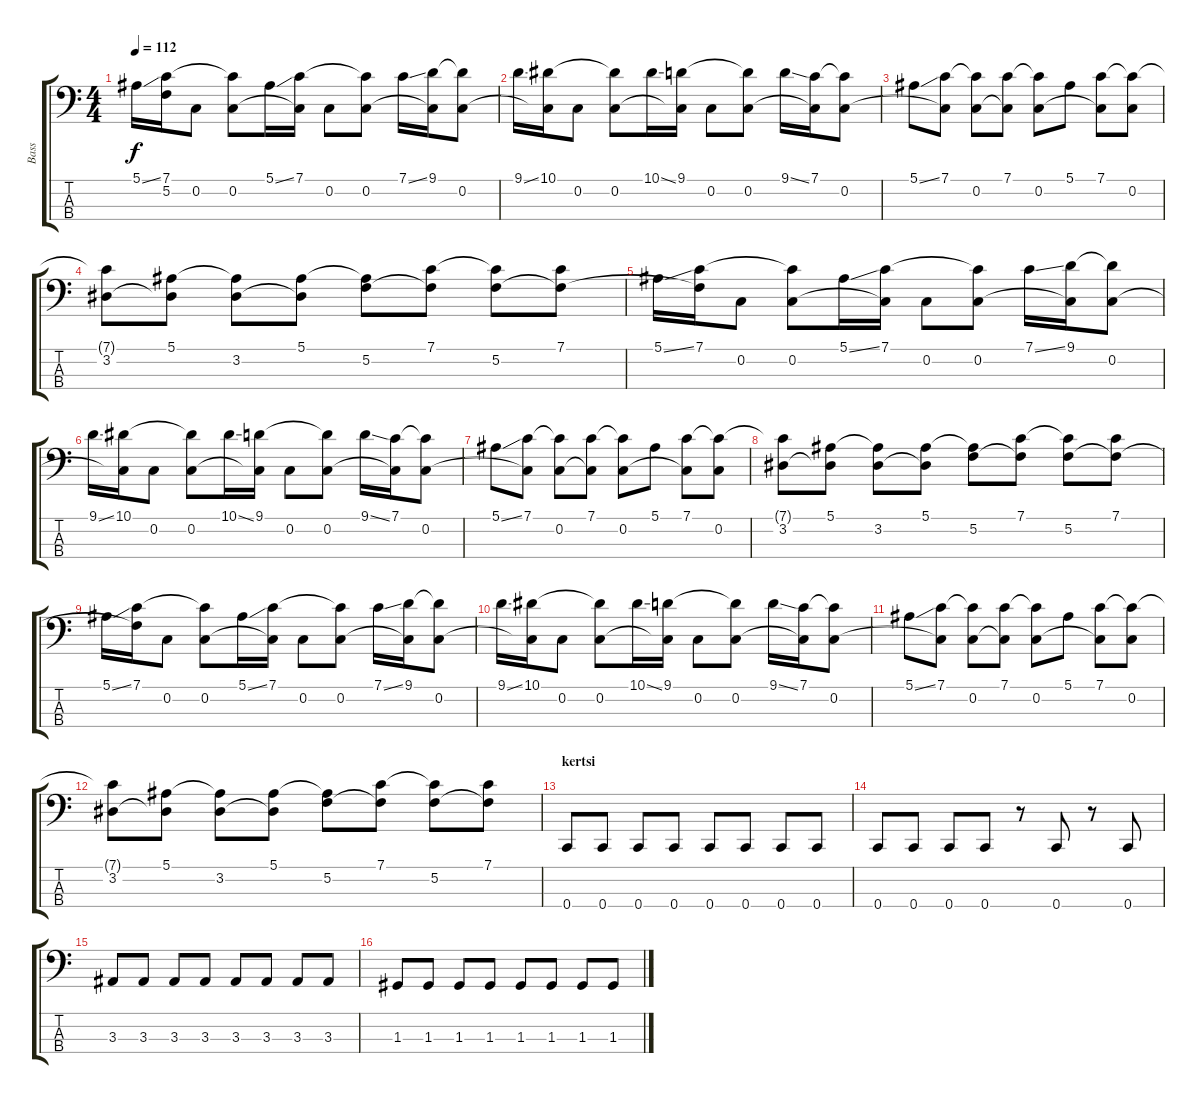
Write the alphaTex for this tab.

\track ("Bass" "Bass") {instrument electricbassfinger}
\staff {score tabs}
\tuning (F2 C2 G1 C1) {hide}
\ts (4 4)
\tempo 112
\clef f4
\ks c
5.1{ss}.16{dy f} (7.1 5.2{t}).16 0.2.8 (7.1{t} 0.2).8 5.1{ss}.16 (7.1 0.2{t}).16 0.2.8 (7.1{t} 0.2).8 7.1{ss}.16 (9.1 0.2{t}).16 (9.1{t} 0.2).8 |
9.1{ss}.16 (10.1 0.2{t}).16 0.2.8 (10.1{t} 0.2).8 10.1{ss}.16 (9.1 0.2{t}).16 0.2.8 (9.1{t} 0.2).8 9.1{ss}.16 (7.1 0.2{t}).16 (7.1{t} 0.2).8 |
5.1{ss}.8 (7.1 0.2{t}).8 (7.1{t} 0.2).8 (7.1 0.2{t}).8 (7.1{t} 0.2).8 5.1.8 (7.1 0.2{t}).8 (7.1{t} 0.2).8 |
(7.1{t} 3.2).8 (5.1 3.2{t}).8 (5.1{t} 3.2).8 (5.1 3.2{t}).8 (5.1{t} 5.2).8 (7.1 5.2{t}).8 (7.1{t} 5.2).8 (7.1 5.2{t}).8 |
5.1{ss}.16 (7.1 5.2{t}).16 0.2.8 (7.1{t} 0.2).8 5.1{ss}.16 (7.1 0.2{t}).16 0.2.8 (7.1{t} 0.2).8 7.1{ss}.16 (9.1 0.2{t}).16 (9.1{t} 0.2).8 |
9.1{ss}.16 (10.1 0.2{t}).16 0.2.8 (10.1{t} 0.2).8 10.1{ss}.16 (9.1 0.2{t}).16 0.2.8 (9.1{t} 0.2).8 9.1{ss}.16 (7.1 0.2{t}).16 (7.1{t} 0.2).8 |
5.1{ss}.8 (7.1 0.2{t}).8 (7.1{t} 0.2).8 (7.1 0.2{t}).8 (7.1{t} 0.2).8 5.1.8 (7.1 0.2{t}).8 (7.1{t} 0.2).8 |
(7.1{t} 3.2).8 (5.1 3.2{t}).8 (5.1{t} 3.2).8 (5.1 3.2{t}).8 (5.1{t} 5.2).8 (7.1 5.2{t}).8 (7.1{t} 5.2).8 (7.1 5.2{t}).8 |
5.1{ss}.16 (7.1 5.2{t}).16 0.2.8 (7.1{t} 0.2).8 5.1{ss}.16 (7.1 0.2{t}).16 0.2.8 (7.1{t} 0.2).8 7.1{ss}.16 (9.1 0.2{t}).16 (9.1{t} 0.2).8 |
9.1{ss}.16 (10.1 0.2{t}).16 0.2.8 (10.1{t} 0.2).8 10.1{ss}.16 (9.1 0.2{t}).16 0.2.8 (9.1{t} 0.2).8 9.1{ss}.16 (7.1 0.2{t}).16 (7.1{t} 0.2).8 |
5.1{ss}.8 (7.1 0.2{t}).8 (7.1{t} 0.2).8 (7.1 0.2{t}).8 (7.1{t} 0.2).8 5.1.8 (7.1 0.2{t}).8 (7.1{t} 0.2).8 |
(7.1{t} 3.2).8 (5.1 3.2{t}).8 (5.1{t} 3.2).8 (5.1 3.2{t}).8 (5.1{t} 5.2).8 (7.1 5.2{t}).8 (7.1{t} 5.2).8 (7.1 5.2{t}).8 |
\section ("" "kertsi")
0.4.8 0.4.8 0.4.8 0.4.8 0.4.8 0.4.8 0.4.8 0.4.8 |
0.4.8 0.4.8 0.4.8 0.4.8 r.8 0.4.8 r.8 0.4.8 |
3.3.8 3.3.8 3.3.8 3.3.8 3.3.8 3.3.8 3.3.8 3.3.8 |
1.3.8 1.3.8 1.3.8 1.3.8 1.3.8 1.3.8 1.3.8 1.3.8
